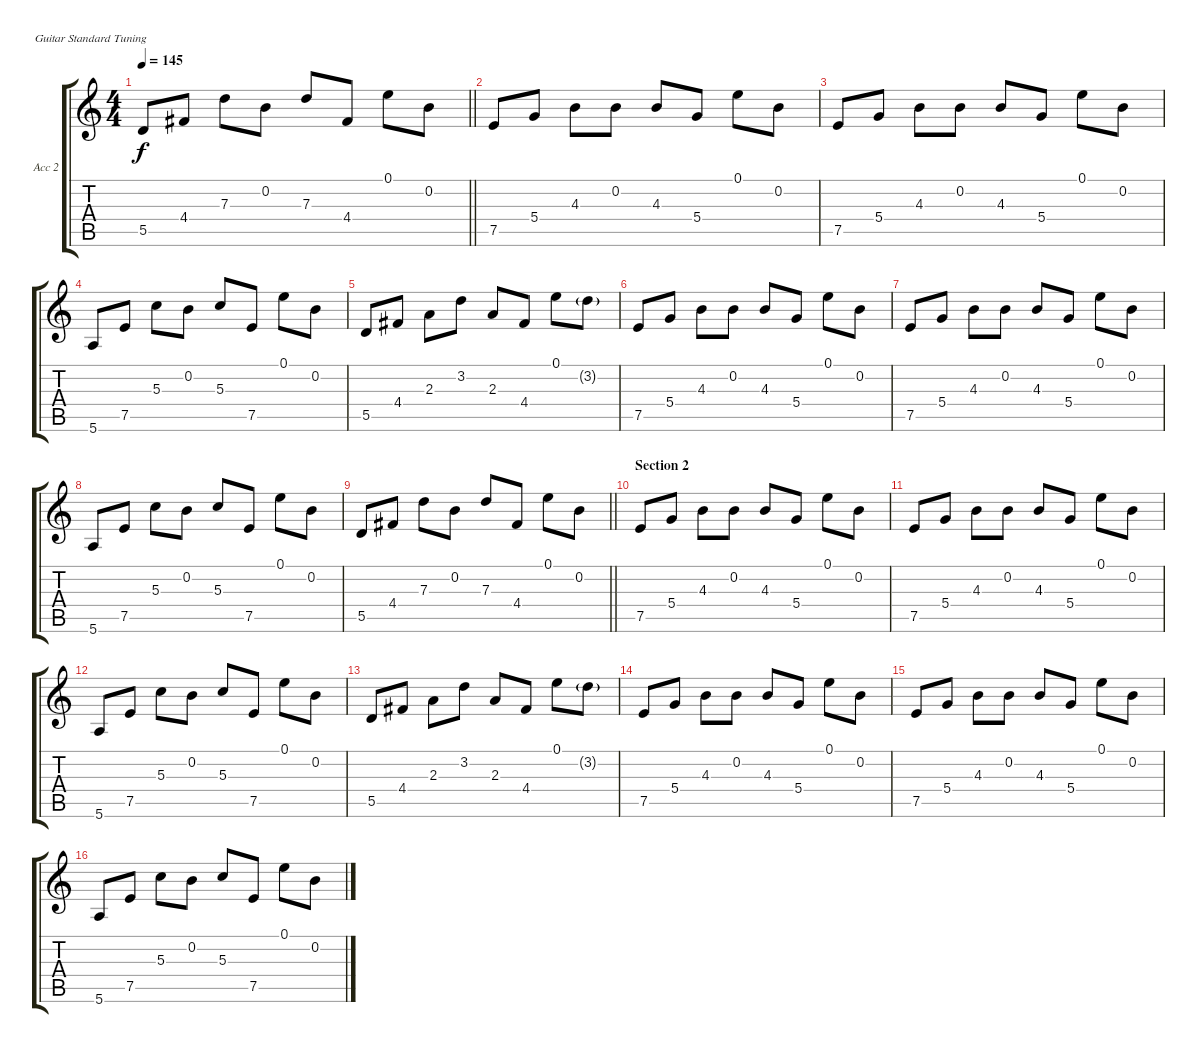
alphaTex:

\defaultSystemsLayout 4
\bracketExtendMode groupsimilarinstruments
\firstSystemTrackNameOrientation horizontal
\otherSystemsTrackNameOrientation horizontal
\track ("Guitar Acoustic 2" "Acc 2") {instrument acousticguitarsteel}
\staff {score tabs}
\tuning (E4 B3 G3 D3 A2 E2)
\ts (4 4)
\tempo 145
\clef g2
\barLineRight lightlight
\ks c
5.5.8{dy f} 4.4.8 7.3.8 0.2.8 7.3.8 4.4.8 0.1.8 0.2.8 |
\scale
0.373737 7.5.8 5.4.8 4.3.8 0.2.8 4.3.8 5.4.8 0.1.8 0.2.8 |
\scale
0.313131 7.5.8 5.4.8 4.3.8 0.2.8 4.3.8 5.4.8 0.1.8 0.2.8 |
\scale
0.333333 5.6.8 7.5.8 5.3.8 0.2.8 5.3.8 7.5.8 0.1.8 0.2.8 |
\scale
0.333333 5.5.8 4.4.8 2.3.8 3.2.8 2.3.8 4.4.8 0.1.8 3.2{g}.8 |
\scale
0.333333 7.5.8 5.4.8 4.3.8 0.2.8 4.3.8 5.4.8 0.1.8 0.2.8 |
\scale
0.322917 7.5.8 5.4.8 4.3.8 0.2.8 4.3.8 5.4.8 0.1.8 0.2.8 |
\scale
0.322917 5.6.8 7.5.8 5.3.8 0.2.8 5.3.8 7.5.8 0.1.8 0.2.8 |
\scale
0.354167
\barLineRight lightlight
5.5.8 4.4.8 7.3.8 0.2.8 7.3.8 4.4.8 0.1.8 0.2.8 |
\section ("" "Section 2")
\scale
0.333333 7.5.8 5.4.8 4.3.8 0.2.8 4.3.8 5.4.8 0.1.8 0.2.8 |
\scale
0.333333 7.5.8 5.4.8 4.3.8 0.2.8 4.3.8 5.4.8 0.1.8 0.2.8 |
\scale
0.333333 5.6.8 7.5.8 5.3.8 0.2.8 5.3.8 7.5.8 0.1.8 0.2.8 |
\scale
0.333333 5.5.8 4.4.8 2.3.8 3.2.8 2.3.8 4.4.8 0.1.8 3.2{g}.8 |
\scale
0.333333 7.5.8 5.4.8 4.3.8 0.2.8 4.3.8 5.4.8 0.1.8 0.2.8 |
\scale
0.333333 7.5.8 5.4.8 4.3.8 0.2.8 4.3.8 5.4.8 0.1.8 0.2.8 |
\scale
0.333333 5.6.8 7.5.8 5.3.8 0.2.8 5.3.8 7.5.8 0.1.8 0.2.8
